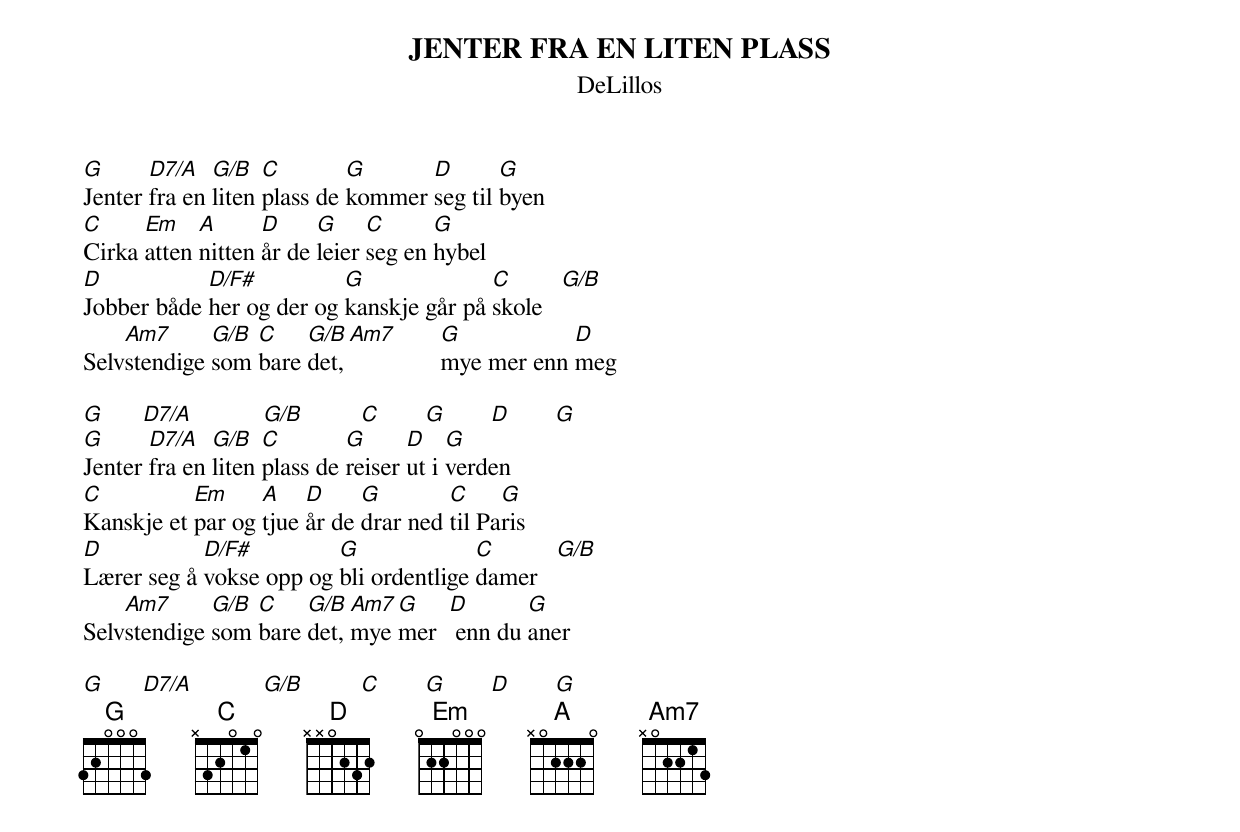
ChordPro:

{t:JENTER FRA EN LITEN PLASS}
{st:DeLillos}
{define:D7/A 1 2 3 2 0 0 x}
{define:G/B  1 3 3 0 0 2 x}
{define:D/F# 1 2 3 2 4 x x}

[G]Jenter [D7/A]fra en [G/B]liten [C]plass de [G]kommer [D]seg til [G]byen
[C]Cirka [Em]atten [A]nitten [D]år de [G]leier [C]seg en [G]hybel
[D]Jobber både [D/F#]her og der og [G]kanskje går på [C]skole   [G/B]
Selv[Am7]stendige [G/B]som [C]bare [G/B]det,[Am7]       [G]mye mer enn [D]meg

[G]      [D7/A]           [G/B]         [C]       [G]       [D]       [G]
[G]Jenter [D7/A]fra en [G/B]liten [C]plass de [G]reiser [D]ut i [G]verden
[C]Kanskje et [Em]par og [A]tjue [D]år de [G]drar ned [C]til Pa[G]ris
[D]Lærer seg å [D/F#]vokse opp og [G]bli ordentlige [C]damer   [G/B]
Selv[Am7]stendige [G/B]som [C]bare [G/B]det, [Am7]mye [G]mer  [D] enn du [G]aner

[G]      [D7/A]           [G/B]         [C]       [G]       [D]       [G]
